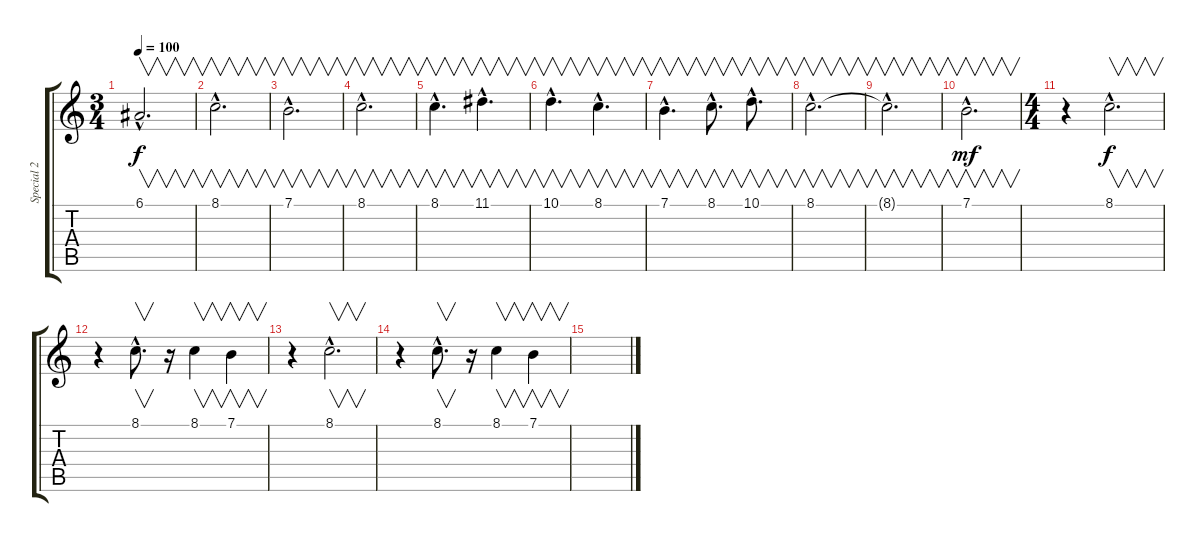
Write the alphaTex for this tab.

\track ("Special 2" "Special 2") {instrument tubularbells}
\staff {score tabs}
\tuning (E4 B3 G3 D3 A2 E2) {hide}
\ts (3 4)
\tempo 100
\clef g2
\ks c
6.1{hac}.2{v d dy f} |
8.1{hac}.2{v d} |
7.1{hac}.2{v d} |
8.1{hac}.2{v d} |
8.1{hac}.4{v d} 11.1{hac}.4{v d} |
10.1{hac}.4{v d} 8.1{hac}.4{v d} |
7.1{hac}.4{v d} 8.1{hac}.8{v d} 10.1{hac}.8{v d} |
8.1{hac}.2{v d} |
8.1{hac t}.2{v d} |
7.1{hac}.2{v d dy mf} |
\ts (4 4)
\section ("" "")
r.4 8.1{hac}.2{v d dy f} |
r.4 8.1{hac}.8{v d} r.16 8.1.4{v} 7.1.4{v} |
r.4 8.1{hac}.2{v d} |
r.4 8.1{hac}.8{v d} r.16 8.1.4{v} 7.1.4{v} |
\section ("" "")
